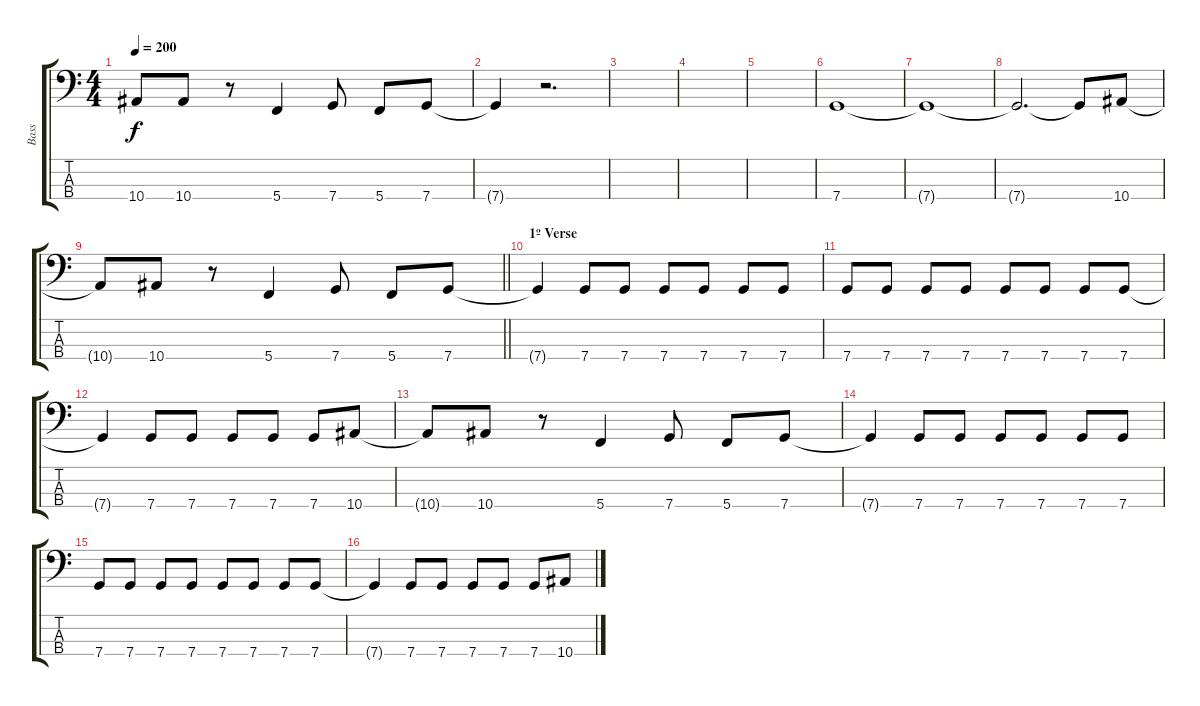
\track ("Bass" "Bass") {instrument electricbasspick}
\staff {score tabs}
\tuning (F2 C2 G1 C1) {hide}
\ts (4 4)
\tempo 200
\clef f4
\ks c
10.4{t}.8{dy f} 10.4.8 r.8 5.4.4 7.4.8 5.4.8 7.4.8 |
7.4{t}.4 r.2{d} |
|
|
|
7.4.1 |
7.4{t}.1 |
7.4{t}.2{d} 7.4{t}.8 10.4.8 |
\barLineRight lightlight
10.4{t}.8 10.4.8 r.8 5.4.4 7.4.8 5.4.8 7.4.8 |
\section ("" "1º Verse")
7.4{t}.4 7.4.8 7.4.8 7.4.8 7.4.8 7.4.8 7.4.8 |
7.4.8 7.4.8 7.4.8 7.4.8 7.4.8 7.4.8 7.4.8 7.4.8 |
7.4{t}.4 7.4.8 7.4.8 7.4.8 7.4.8 7.4.8 10.4.8 |
10.4{t}.8 10.4.8 r.8 5.4.4 7.4.8 5.4.8 7.4.8 |
7.4{t}.4 7.4.8 7.4.8 7.4.8 7.4.8 7.4.8 7.4.8 |
7.4.8 7.4.8 7.4.8 7.4.8 7.4.8 7.4.8 7.4.8 7.4.8 |
7.4{t}.4 7.4.8 7.4.8 7.4.8 7.4.8 7.4.8 10.4.8
